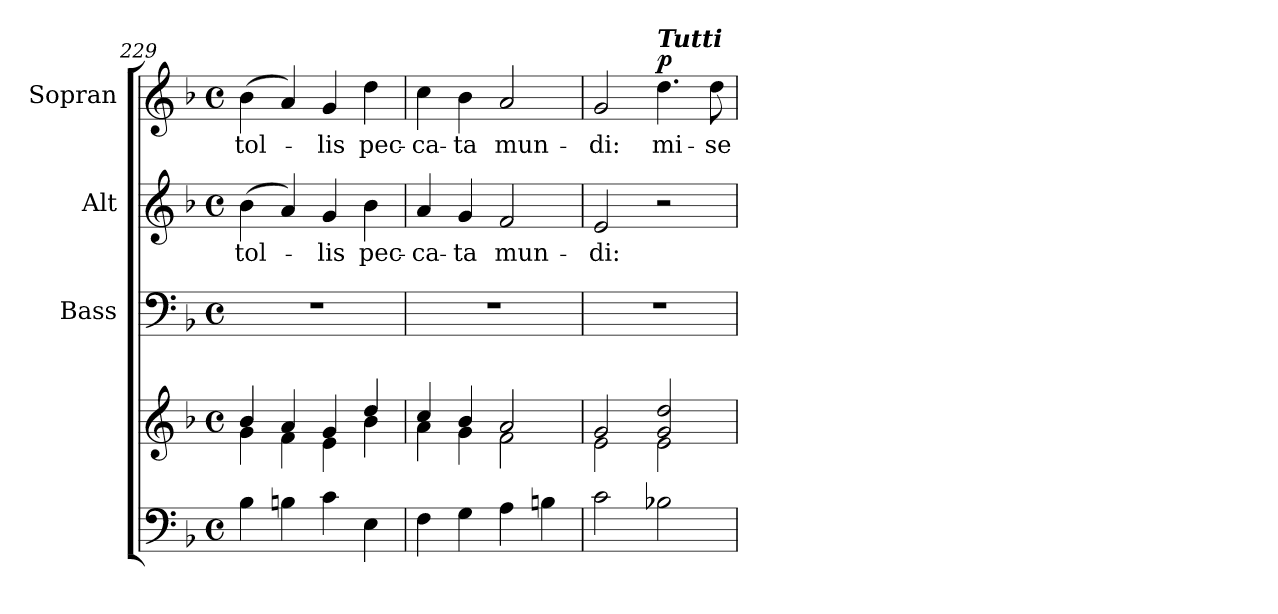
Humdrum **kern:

**kern	**kern	**kern	**kern	**text	**kern	**text	**dynam
*part4	*part4	*part3	*part2	*part2	*part1	*part1	*part1
*staff5	*staff4	*staff3	*staff2	*staff2	*staff1	*staff1	*staff1
*	*	*I"Bass	*I"Alt	*	*I"Sopran	*	*
*	*	*I'B.	*I'A.	*	*I'S.	*	*
*clefF4	*clefG2	*clefF4	*clefG2	*	*clefG2	*	*
*k[b-]	*k[b-]	*k[b-]	*k[b-]	*	*k[b-]	*	*
*F:	*F:	*F:	*F:	*	*F:	*	*
*M4/4	*M4/4	*M4/4	*M4/4	*	*M4/4	*	*
*met(c)	*met(c)	*met(c)	*met(c)	*	*met(c)	*	*
=229	=229	=229	=229	=229	=229	=229	=229
*	*^	*	*	*	*	*	*
!	!	!	!	!	!LO:LY:b	!	!LO:LY:b	!
4B-\	4b-/	4g\	1r	(>4b-\	tol-	(>4b-\	tol-	.
4Bn\	4a/	4f\	.	4a/)	.	4a/)	.	.
!	!	!	!	!	!LO:LY:b	!	!LO:LY:b	!
4c\	4g/	4e\	.	4g/	-lis	4g/	-lis	.
!	!	!	!	!	!LO:LY:b	!	!LO:LY:b	!
4E\	4dd/	4b-\	.	4b-\	pec-	4dd\	pec-	.
=230	=230	=230	=230	=230	=230	=230	=230	=230
!	!	!	!	!	!LO:LY:b	!	!LO:LY:b	!
4F\	4cc/	4a\	1r	4a/	-ca-	4cc\	-ca-	.
!	!	!	!	!	!LO:LY:b	!	!LO:LY:b	!
4G\	4b-/	4g\	.	4g/	-ta	4b-\	-ta	.
!	!	!	!	!	!LO:LY:b	!	!LO:LY:b	!
4A\	2a/	2f\	.	2f/	mun-	2a/	mun-	.
4Bn\	.	.	.	.	.	.	.	.
=231	=231	=231	=231	=231	=231	=231	=231	=231
!	!	!	!	!	!LO:LY:b	!	!LO:LY:b	!
2c\	2g/	2e\	1r	2e/	-di:	2g/	-di:	.
!	!	!	!	!	!	!LO:TX:a:Bi:t=Tutti	!	!
!	!	!	!	!	!	!	!LO:LY:b	!LO:DY:a
2B-X\	2g/ 2dd/	2e\	.	2r	.	4.dd\	mi-	p
!	!	!	!	!	!	!	!LO:LY:b	!
.	.	.	.	.	.	8dd\	-se-	.
*	*v	*v	*	*	*	*	*	*
=	=	=	=	=	=	=	=
*-	*-	*-	*-	*-	*-	*-	*-
